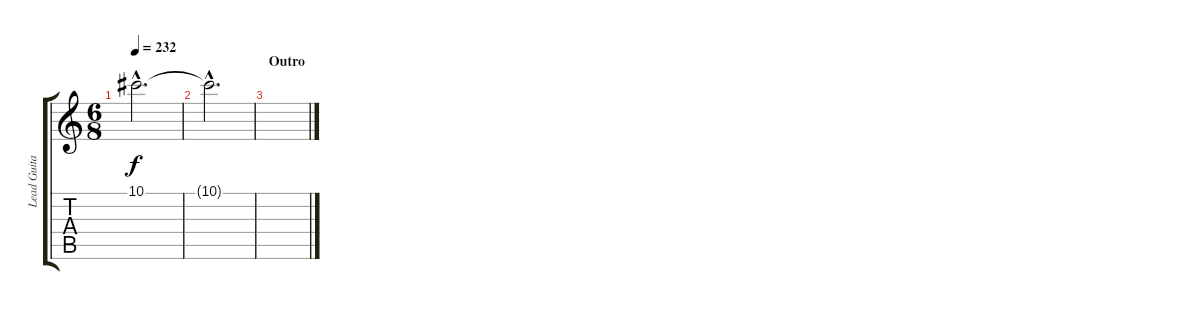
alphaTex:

\track ("Lead Guitar" "Lead Guita") {instrument overdrivenguitar}
\staff {score tabs}
\tuning (Eb4 Bb3 Gb3 Db3 Ab2 Eb2) {hide}
\ts (6 8)
\tempo 232
\clef g2
\ks c
10.1{hac t}.2{d dy f} |
10.1{hac t}.2{d} |
\section ("" "Outro")
